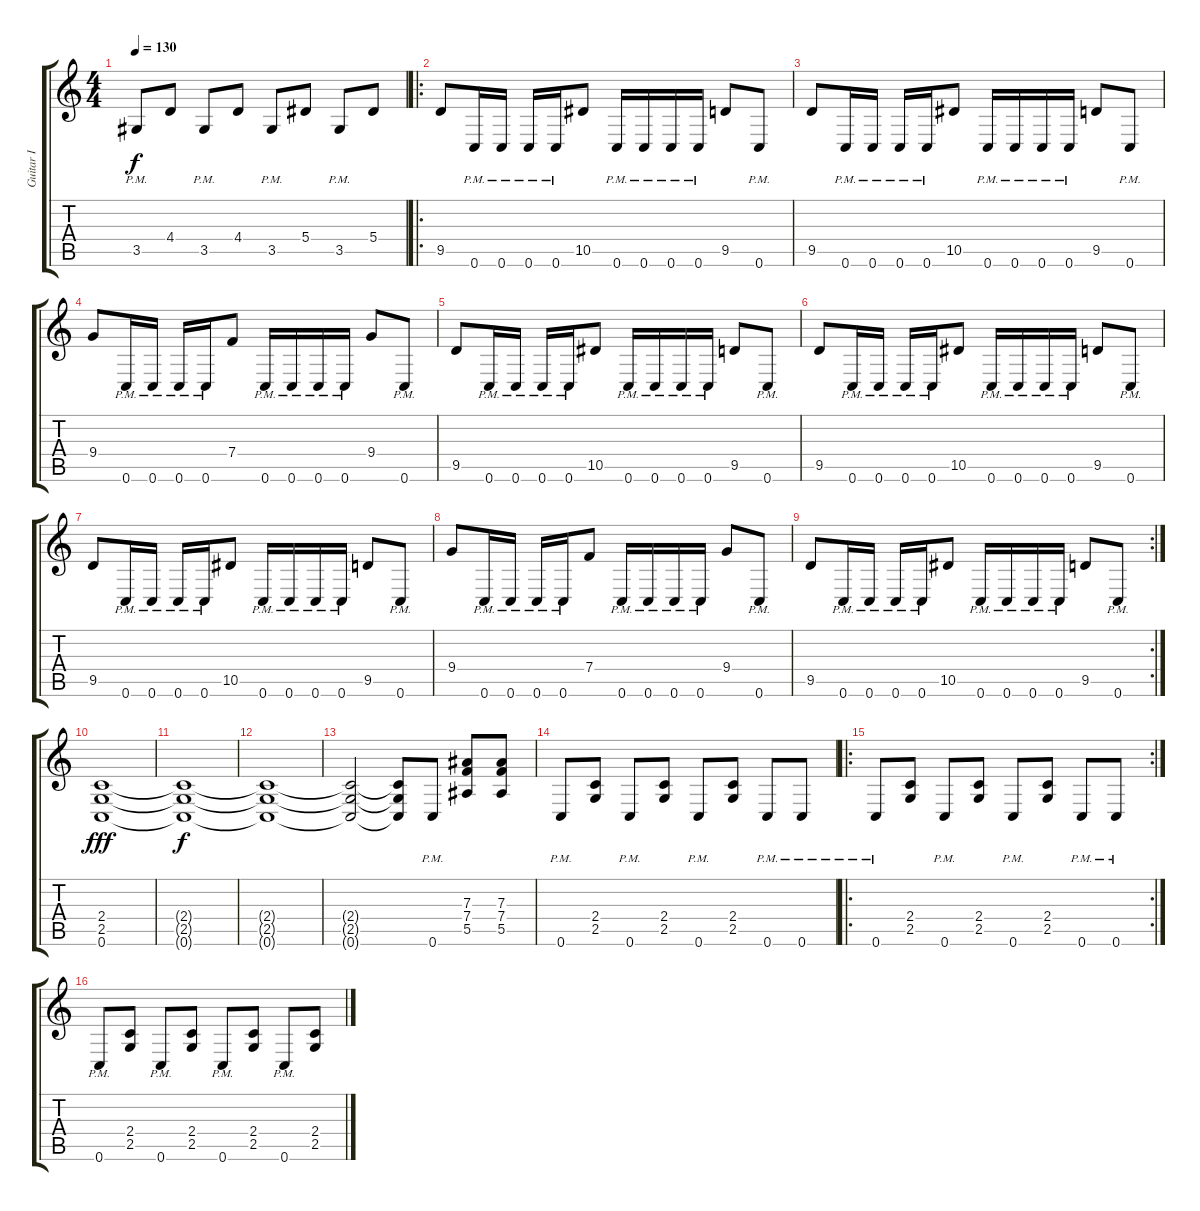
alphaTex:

\track ("Guitar I" "Guitar I") {instrument distortionguitar}
\staff {score tabs}
\tuning (C4 G3 Eb3 Bb2 F2 C2) {hide}
\ts (4 4)
\tempo 130
\clef g2
\ks c
3.5{pm}.8{dy f} 4.4.8 3.5{pm}.8 4.4.8 3.5{pm}.8 5.4.8 3.5{pm}.8 5.4.8 |
\ro
9.5.8{instrument distortionguitar} 0.6{pm}.16 0.6{pm}.16 0.6{pm}.16 0.6{pm}.16 10.5.8 0.6{pm}.16 0.6{pm}.16 0.6{pm}.16 0.6{pm}.16 9.5.8 0.6{pm}.8 |
9.5.8 0.6{pm}.16 0.6{pm}.16 0.6{pm}.16 0.6{pm}.16 10.5.8 0.6{pm}.16 0.6{pm}.16 0.6{pm}.16 0.6{pm}.16 9.5.8 0.6{pm}.8 |
9.4.8 0.6{pm}.16 0.6{pm}.16 0.6{pm}.16 0.6{pm}.16 7.4.8 0.6{pm}.16 0.6{pm}.16 0.6{pm}.16 0.6{pm}.16 9.4.8 0.6{pm}.8 |
9.5.8 0.6{pm}.16 0.6{pm}.16 0.6{pm}.16 0.6{pm}.16 10.5.8 0.6{pm}.16 0.6{pm}.16 0.6{pm}.16 0.6{pm}.16 9.5.8 0.6{pm}.8 |
9.5.8 0.6{pm}.16 0.6{pm}.16 0.6{pm}.16 0.6{pm}.16 10.5.8 0.6{pm}.16 0.6{pm}.16 0.6{pm}.16 0.6{pm}.16 9.5.8 0.6{pm}.8 |
9.5.8 0.6{pm}.16 0.6{pm}.16 0.6{pm}.16 0.6{pm}.16 10.5.8 0.6{pm}.16 0.6{pm}.16 0.6{pm}.16 0.6{pm}.16 9.5.8 0.6{pm}.8 |
9.4.8 0.6{pm}.16 0.6{pm}.16 0.6{pm}.16 0.6{pm}.16 7.4.8 0.6{pm}.16 0.6{pm}.16 0.6{pm}.16 0.6{pm}.16 9.4.8 0.6{pm}.8 |
\rc 2
9.5.8 0.6{pm}.16 0.6{pm}.16 0.6{pm}.16 0.6{pm}.16 10.5.8 0.6{pm}.16 0.6{pm}.16 0.6{pm}.16 0.6{pm}.16 9.5.8 0.6{pm}.8 |
(2.4 2.5 0.6).1{dy fff} |
(2.4{t} 2.5{t} 0.6{t}).1{dy f} |
(2.4{t} 2.5{t} 0.6{t}).1 |
(2.4{t} 2.5{t} 0.6{t}).2 (2.4{t} 2.5{t} 0.6{t}).8 0.6{pm}.8 (7.3 7.4 5.5).8 (7.3 7.4 5.5).8 |
0.6{pm}.8 (2.4 2.5).8 0.6{pm}.8 (2.4 2.5).8 0.6{pm}.8 (2.4 2.5).8 0.6{pm}.8 0.6{pm}.8 |
\ro
\rc 2
0.6{pm}.8 (2.4 2.5).8 0.6{pm}.8 (2.4 2.5).8 0.6{pm}.8 (2.4 2.5).8 0.6{pm}.8 0.6{pm}.8 |
0.6{pm}.8 (2.4 2.5).8 0.6{pm}.8 (2.4 2.5).8 0.6{pm}.8 (2.4 2.5).8 0.6{pm}.8 (2.4 2.5).8
